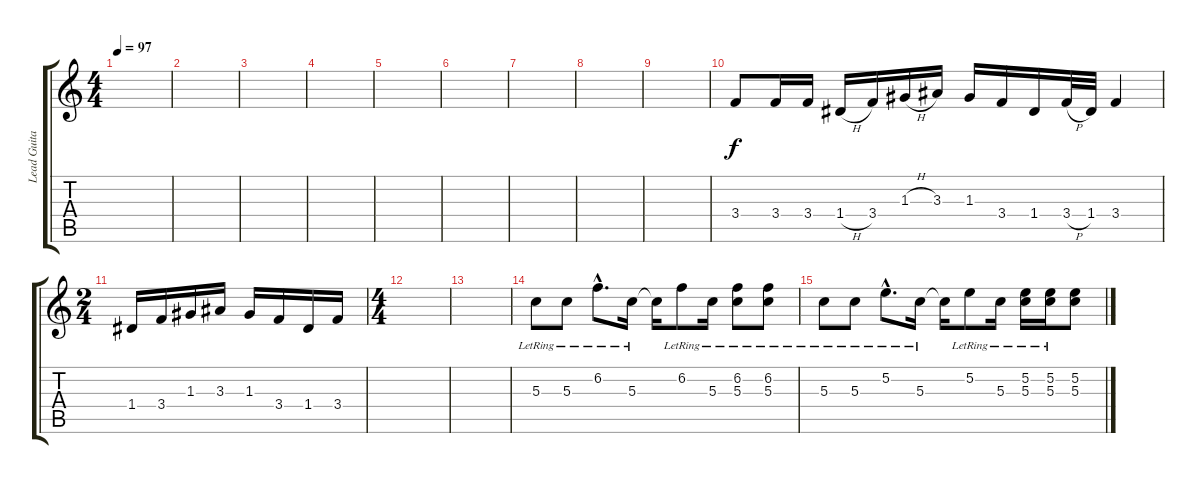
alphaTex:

\track ("Lead Guitar " "Lead Guita") {instrument distortionguitar}
\staff {score tabs}
\tuning (E4 B3 G3 D3 A2 E2) {hide}
\ts (4 4)
\tempo 97
\clef g2
\ks c
|
|
|
|
|
|
|
|
|
3.4.8{volume 16} 3.4.16 3.4.16 1.4{h}.16 3.4.16 1.3{h}.16 3.3.16 1.3.16 3.4.16 1.4.16 3.4{h}.32 1.4.32 3.4.4 |
\ts (2 4)
1.4.16 3.4.16 1.3.16 3.3.16 1.3.16 3.4.16 1.4.16 3.4.16 |
\ts (4 4)
|
|
5.3{lr}.8 5.3{lr}.8 6.2{hac lr}.8{d} 5.3{lr}.16 5.3{t}.16 6.2{lr}.8 5.3{lr}.16 (6.2{lr} 5.3{lr}).8 (6.2{lr} 5.3{lr}).8 |
5.3{lr}.8 5.3{lr}.8 5.2{hac lr}.8{d} 5.3{lr}.16 5.3{t}.16 5.2{lr}.8 5.3{lr}.16 (5.2{lr} 5.3{lr}).16 (5.2{lr} 5.3{lr}).16 (5.2 5.3).8
